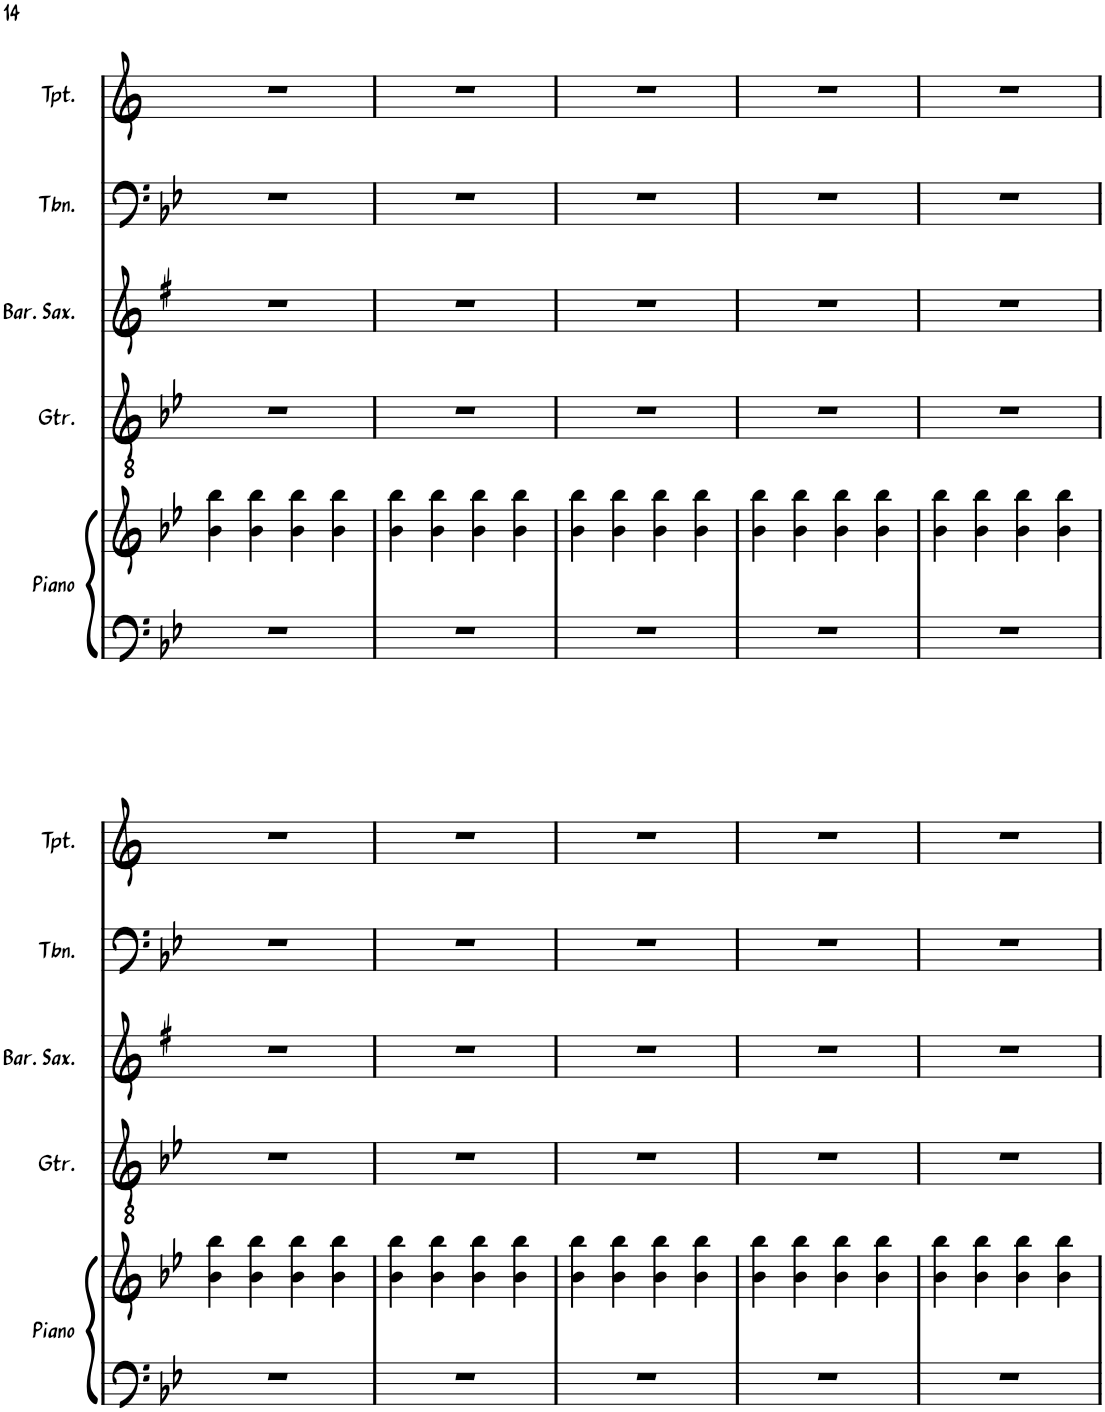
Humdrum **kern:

**kern	**kern	**kern	**kern	**kern	**kern
*part5	*part5	*part4	*part3	*part2	*part1
*staff6	*staff5	*staff4	*staff3	*staff2	*staff1
*I"Piano	*	*I"Guitar	*I"Baritone Saxophone	*I"Trombone	*I"Trumpet
*I'Piano	*	*I'Gtr.	*I'Bar. Sax.	*I'Tbn.	*I'Tpt.
!!LO:PB:g=z
*clefF4	*clefG2	*clefGv2	*clefG2	*clefF4	*clefG2
*	*	*	*Trd12c21	*	*Trd1c2
*k[b-e-]	*k[b-e-]	*k[b-e-]	*k[f#]	*k[b-e-]	*k[]
*M4/4	*M4/4	*M4/4	*M4/4	*M4/4	*M4/4
=112	=112	=112	=112	=112	=112
1r	4b-\ 4bb-\	1r	1r	1r	1r
.	4b-\ 4bb-\	.	.	.	.
.	4b-\ 4bb-\	.	.	.	.
.	4b-\ 4bb-\	.	.	.	.
=113	=113	=113	=113	=113	=113
1r	4b-\ 4bb-\	1r	1r	1r	1r
.	4b-\ 4bb-\	.	.	.	.
.	4b-\ 4bb-\	.	.	.	.
.	4b-\ 4bb-\	.	.	.	.
=114	=114	=114	=114	=114	=114
1r	4b-\ 4bb-\	1r	1r	1r	1r
.	4b-\ 4bb-\	.	.	.	.
.	4b-\ 4bb-\	.	.	.	.
.	4b-\ 4bb-\	.	.	.	.
=115	=115	=115	=115	=115	=115
1r	4b-\ 4bb-\	1r	1r	1r	1r
.	4b-\ 4bb-\	.	.	.	.
.	4b-\ 4bb-\	.	.	.	.
.	4b-\ 4bb-\	.	.	.	.
=116	=116	=116	=116	=116	=116
1r	4b-\ 4bb-\	1r	1r	1r	1r
.	4b-\ 4bb-\	.	.	.	.
.	4b-\ 4bb-\	.	.	.	.
.	4b-\ 4bb-\	.	.	.	.
!!LO:LB:g=z
=117	=117	=117	=117	=117	=117
1r	4b-\ 4bb-\	1r	1r	1r	1r
.	4b-\ 4bb-\	.	.	.	.
.	4b-\ 4bb-\	.	.	.	.
.	4b-\ 4bb-\	.	.	.	.
=118	=118	=118	=118	=118	=118
1r	4b-\ 4bb-\	1r	1r	1r	1r
.	4b-\ 4bb-\	.	.	.	.
.	4b-\ 4bb-\	.	.	.	.
.	4b-\ 4bb-\	.	.	.	.
=119	=119	=119	=119	=119	=119
1r	4b-\ 4bb-\	1r	1r	1r	1r
.	4b-\ 4bb-\	.	.	.	.
.	4b-\ 4bb-\	.	.	.	.
.	4b-\ 4bb-\	.	.	.	.
=120	=120	=120	=120	=120	=120
1r	4b-\ 4bb-\	1r	1r	1r	1r
.	4b-\ 4bb-\	.	.	.	.
.	4b-\ 4bb-\	.	.	.	.
.	4b-\ 4bb-\	.	.	.	.
=121	=121	=121	=121	=121	=121
1r	4b-\ 4bb-\	1r	1r	1r	1r
.	4b-\ 4bb-\	.	.	.	.
.	4b-\ 4bb-\	.	.	.	.
.	4b-\ 4bb-\	.	.	.	.
=	=	=	=	=	=
*-	*-	*-	*-	*-	*-
